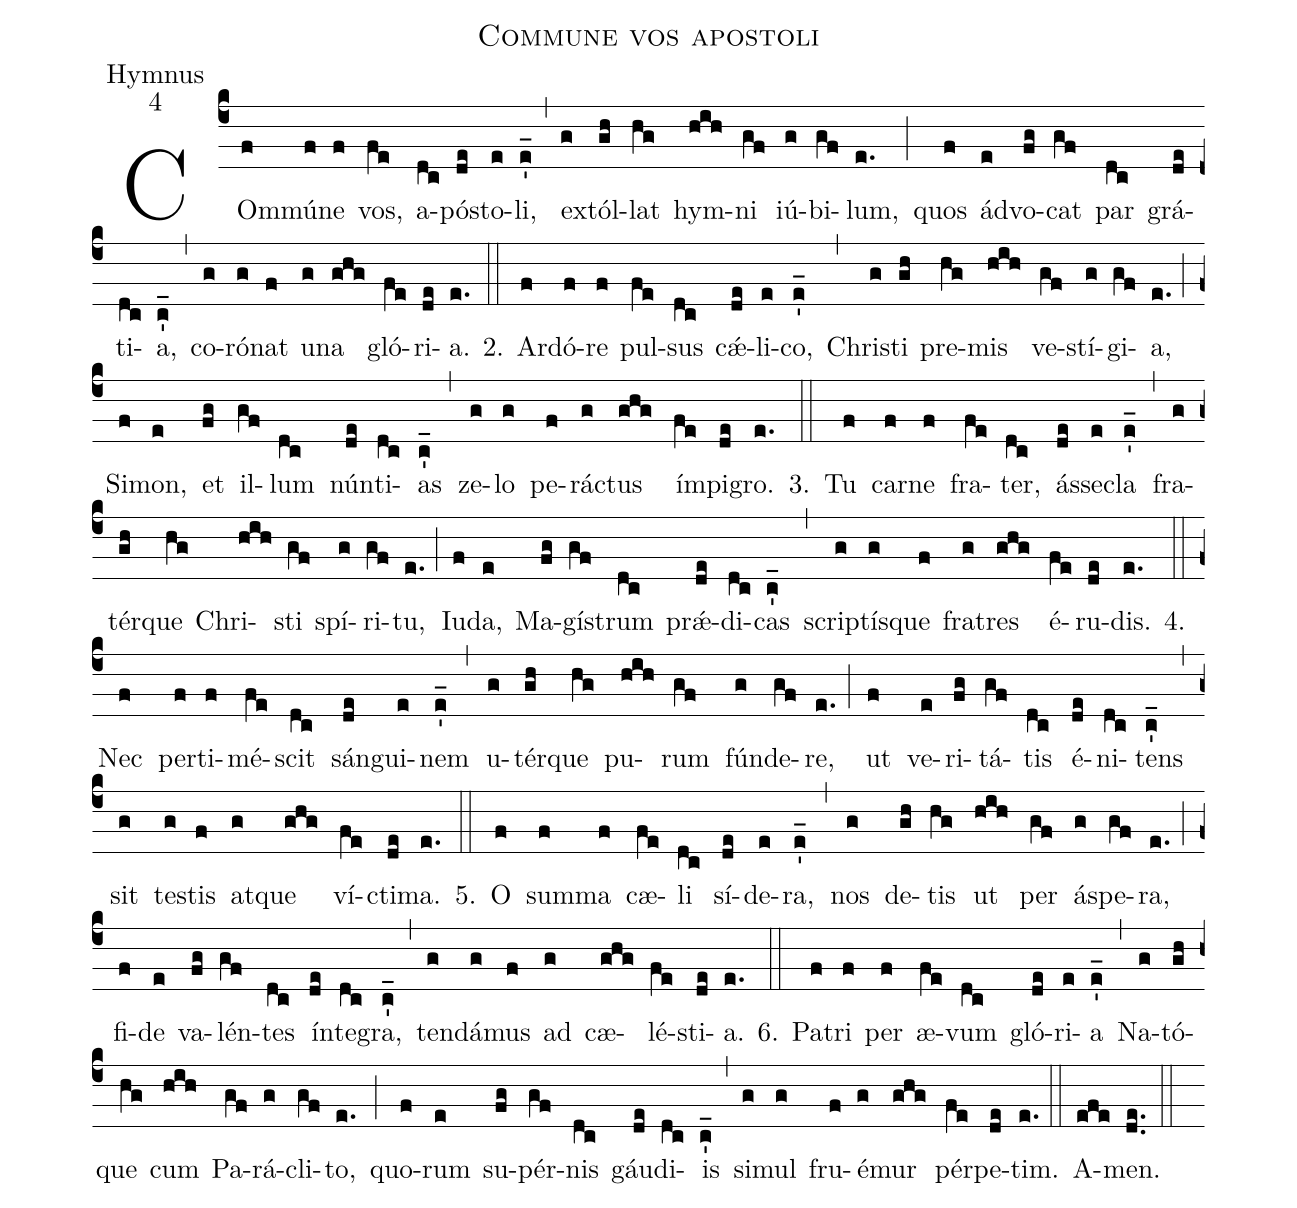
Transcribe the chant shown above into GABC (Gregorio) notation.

name:Commune vos apostoli;
office-part:Hymnus;
mode:4;
%%
(c4)COm(f)mú(f)ne(f) vos,(fe) a(dc)pó(de)sto(e)li,(e'_) (,)
ex(g)tól(gh)lat(hg) hym(hih)ni(gf) iú(g)bi(gf)lum,(e.) (;)
quos(f) ád(e)vo(fg)cat(gf) par(dc) grá(de)ti(dc)a,(c'_) (,)
co(g)ró(g)nat(f) u(g)na(ghg) gló(fe)ri(de)a.(e.)
2.(::) Ar(f)dó(f)re(f) pul(fe)sus(dc) cǽ(de)li(e)co,(e'_) (,)
Chri(g)sti(gh) pre(hg)mis(hih) ve(gf)stí(g)gi(gf)a,(e.) (;)
Si(f)mon,(e) et(fg) il(gf)lum(dc) nún(de)ti(dc)as(c'_) (,)
ze(g)lo(g) pe(f)rá(g)ctus(ghg) ím(fe)pi(de)gro.(e.)
3.(::) Tu(f) car(f)ne(f) fra(fe)ter,(dc) ás(de)se(e)cla(e'_) (,)
fra(g)tér(gh)que(hg) Chri(hih)sti(gf) spí(g)ri(gf)tu,(e.) (;)
Iu(f)da,(e) Ma(fg)gí(gf)strum(dc) prǽ(de)di(dc)cas(c'_) (,)
scrip(g)tís(g)que(f) fra(g)tres(ghg) é(fe)ru(de)dis.(e.)
4.(::) Nec(f) per(f)ti(f)mé(fe)scit(dc) sán(de)gui(e)nem(e'_) (,)
u(g)tér(gh)que(hg) pu(hih)rum(gf) fún(g)de(gf)re,(e.) (;)
ut(f) ve(e)ri(fg)tá(gf)tis(dc) é(de)ni(dc)tens(c'_) (,)
sit(g) te(g)stis(f) at(g)que(ghg) ví(fe)cti(de)ma.(e.)
5.(::) O(f) sum(f)ma(f) cæ(fe)li(dc) sí(de)de(e)ra,(e'_) (,)
nos(g) de(gh)tis(hg) ut(hih) per(gf) á(g)spe(gf)ra,(e.) (;)
fi(f)de(e) va(fg)lén(gf)tes(dc) ín(de)te(dc)gra,(c'_) (,)
ten(g)dá(g)mus(f) ad(g) cæ(ghg)lé(fe)sti(de)a.(e.)
6.(::) Pa(f)tri(f) per(f) æ(fe)vum(dc) gló(de)ri(e)a(e'_) (,)
Na(g)tó(gh)que(hg) cum(hih) Pa(gf)rá(g)cli(gf)to,(e.) (;)
quo(f)rum(e) su(fg)pér(gf)nis(dc) gáu(de)di(dc)is(c'_) (,)
si(g)mul(g) fru(f)é(g)mur(ghg) pér(fe)pe(de)tim.(e.) (::)
A(efe)men.(de..) (::)
